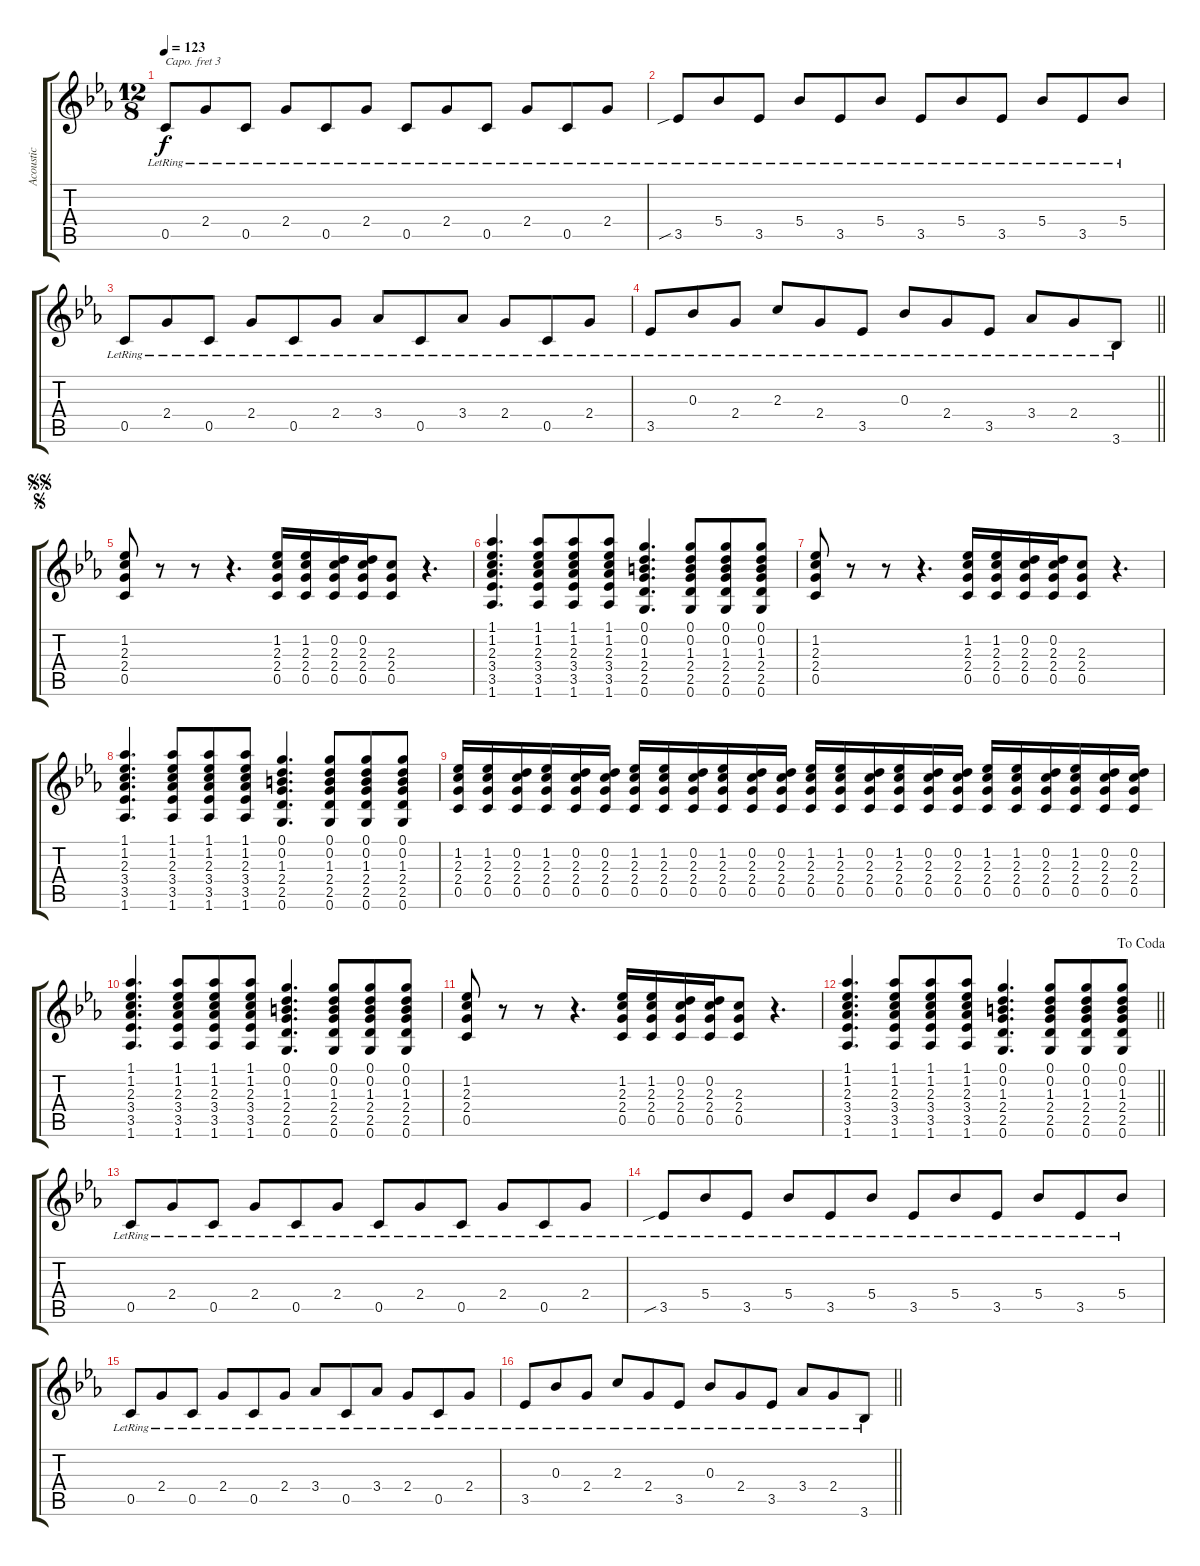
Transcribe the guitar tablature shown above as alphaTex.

\track ("Acoustic" "Acoustic") {instrument acousticguitarsteel}
\staff {score tabs}
\capo 3
\tuning (E4 B3 G3 D3 A2 E2) {hide}
\ts (12 8)
\tempo 123
\clef g2
\ks eb
0.5{lr}.8{dy f instrument acousticguitarsteel} 2.4{lr}.8 0.5{lr}.8 2.4{lr}.8 0.5{lr}.8 2.4{lr}.8 0.5{lr}.8 2.4{lr}.8 0.5{lr}.8 2.4{lr}.8 0.5{lr}.8 2.4{lr}.8 |
3.5{sib lr}.8 5.4{lr}.8 3.5{lr}.8 5.4{lr}.8 3.5{lr}.8 5.4{lr}.8 3.5{lr}.8 5.4{lr}.8 3.5{lr}.8 5.4{lr}.8 3.5{lr}.8 5.4{lr}.8 |
0.5{lr}.8 2.4{lr}.8 0.5{lr}.8 2.4{lr}.8 0.5{lr}.8 2.4{lr}.8 3.4{lr}.8 0.5{lr}.8 3.4{lr}.8 2.4{lr}.8 0.5{lr}.8 2.4{lr}.8 |
\barLineRight lightlight
3.5{lr}.8 0.3{lr}.8 2.4{lr}.8 2.3{lr}.8 2.4{lr}.8 3.5{lr}.8 0.3{lr}.8 2.4{lr}.8 3.5{lr}.8 3.4{lr}.8 2.4{lr}.8 3.6{lr}.8 |
\jump segno
\jump segnosegno
(1.2 2.3 2.4 0.5).8 r.8 r.8 r.4{d} (1.2 2.3 2.4 0.5).16 (1.2 2.3 2.4 0.5).16 (0.2 2.3 2.4 0.5).16 (0.2 2.3 2.4 0.5).16 (2.3 2.4 0.5).8 r.4{d} |
(1.1 1.2 2.3 3.4 3.5 1.6).4{d} (1.1 1.2 2.3 3.4 3.5 1.6).8 (1.1 1.2 2.3 3.4 3.5 1.6).8 (1.1 1.2 2.3 3.4 3.5 1.6).8 (0.1 0.2 1.3 2.4 2.5 0.6).4{d} (0.1 0.2 1.3 2.4 2.5 0.6).8 (0.1 0.2 1.3 2.4 2.5 0.6).8 (0.1 0.2 1.3 2.4 2.5 0.6).8 |
(1.2 2.3 2.4 0.5).8 r.8 r.8 r.4{d} (1.2 2.3 2.4 0.5).16 (1.2 2.3 2.4 0.5).16 (0.2 2.3 2.4 0.5).16 (0.2 2.3 2.4 0.5).16 (2.3 2.4 0.5).8 r.4{d} |
(1.1 1.2 2.3 3.4 3.5 1.6).4{d} (1.1 1.2 2.3 3.4 3.5 1.6).8 (1.1 1.2 2.3 3.4 3.5 1.6).8 (1.1 1.2 2.3 3.4 3.5 1.6).8 (0.1 0.2 1.3 2.4 2.5 0.6).4{d} (0.1 0.2 1.3 2.4 2.5 0.6).8 (0.1 0.2 1.3 2.4 2.5 0.6).8 (0.1 0.2 1.3 2.4 2.5 0.6).8 |
(1.2 2.3 2.4 0.5).16 (1.2 2.3 2.4 0.5).16 (0.2 2.3 2.4 0.5).16 (1.2 2.3 2.4 0.5).16 (0.2 2.3 2.4 0.5).16 (0.2 2.3 2.4 0.5).16 (1.2 2.3 2.4 0.5).16 (1.2 2.3 2.4 0.5).16 (0.2 2.3 2.4 0.5).16 (1.2 2.3 2.4 0.5).16 (0.2 2.3 2.4 0.5).16 (0.2 2.3 2.4 0.5).16 (1.2 2.3 2.4 0.5).16 (1.2 2.3 2.4 0.5).16 (0.2 2.3 2.4 0.5).16 (1.2 2.3 2.4 0.5).16 (0.2 2.3 2.4 0.5).16 (0.2 2.3 2.4 0.5).16 (1.2 2.3 2.4 0.5).16 (1.2 2.3 2.4 0.5).16 (0.2 2.3 2.4 0.5).16 (1.2 2.3 2.4 0.5).16 (0.2 2.3 2.4 0.5).16 (0.2 2.3 2.4 0.5).16 |
(1.1 1.2 2.3 3.4 3.5 1.6).4{d} (1.1 1.2 2.3 3.4 3.5 1.6).8 (1.1 1.2 2.3 3.4 3.5 1.6).8 (1.1 1.2 2.3 3.4 3.5 1.6).8 (0.1 0.2 1.3 2.4 2.5 0.6).4{d} (0.1 0.2 1.3 2.4 2.5 0.6).8 (0.1 0.2 1.3 2.4 2.5 0.6).8 (0.1 0.2 1.3 2.4 2.5 0.6).8 |
(1.2 2.3 2.4 0.5).8 r.8 r.8 r.4{d} (1.2 2.3 2.4 0.5).16 (1.2 2.3 2.4 0.5).16 (0.2 2.3 2.4 0.5).16 (0.2 2.3 2.4 0.5).16 (2.3 2.4 0.5).8 r.4{d} |
\jump dacoda
\barLineRight lightlight
(1.1 1.2 2.3 3.4 3.5 1.6).4{d} (1.1 1.2 2.3 3.4 3.5 1.6).8 (1.1 1.2 2.3 3.4 3.5 1.6).8 (1.1 1.2 2.3 3.4 3.5 1.6).8 (0.1 0.2 1.3 2.4 2.5 0.6).4{d} (0.1 0.2 1.3 2.4 2.5 0.6).8 (0.1 0.2 1.3 2.4 2.5 0.6).8 (0.1 0.2 1.3 2.4 2.5 0.6).8 |
0.5{lr}.8 2.4{lr}.8 0.5{lr}.8 2.4{lr}.8 0.5{lr}.8 2.4{lr}.8 0.5{lr}.8 2.4{lr}.8 0.5{lr}.8 2.4{lr}.8 0.5{lr}.8 2.4{lr}.8 |
3.5{sib lr}.8 5.4{lr}.8 3.5{lr}.8 5.4{lr}.8 3.5{lr}.8 5.4{lr}.8 3.5{lr}.8 5.4{lr}.8 3.5{lr}.8 5.4{lr}.8 3.5{lr}.8 5.4{lr}.8 |
0.5{lr}.8 2.4{lr}.8 0.5{lr}.8 2.4{lr}.8 0.5{lr}.8 2.4{lr}.8 3.4{lr}.8 0.5{lr}.8 3.4{lr}.8 2.4{lr}.8 0.5{lr}.8 2.4{lr}.8 |
\barLineRight lightlight
3.5{lr}.8 0.3{lr}.8 2.4{lr}.8 2.3{lr}.8 2.4{lr}.8 3.5{lr}.8 0.3{lr}.8 2.4{lr}.8 3.5{lr}.8 3.4{lr}.8 2.4{lr}.8 3.6{lr}.8
